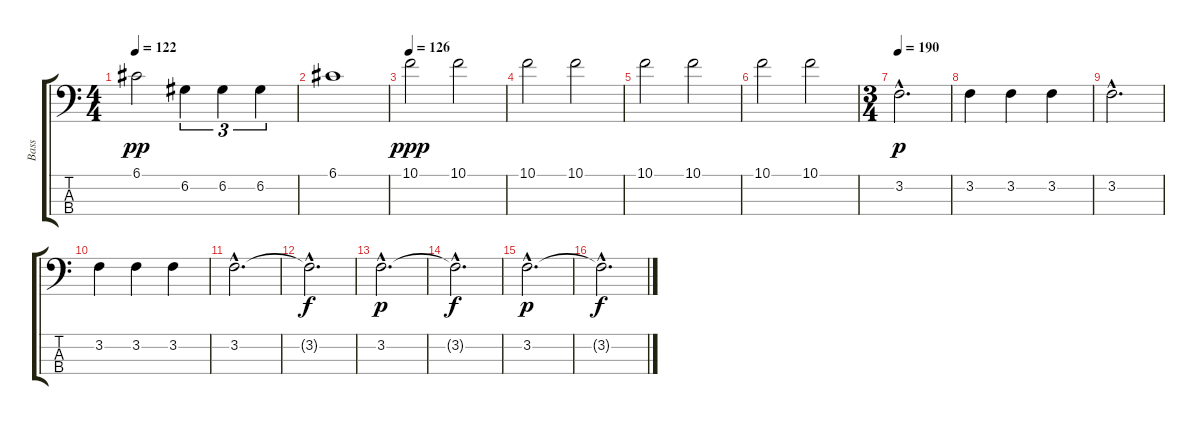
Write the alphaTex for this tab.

\track ("Bass" "Bass") {instrument contrabass}
\staff {score tabs}
\tuning (G2 D2 A1 E1) {hide}
\ts (4 4)
\tempo 122
\clef f4
\ks c
6.1.2{dy pp} 6.2.4{tu (3 2)} 6.2.4{tu (3 2)} 6.2.4{tu (3 2)} |
6.1.1 |
\tempo 126
10.1.2{dy ppp} 10.1.2 |
10.1.2 10.1.2 |
10.1.2 10.1.2 |
10.1.2 10.1.2 |
\ts (3 4)
\tempo 190
3.2{hac}.2{d dy p} |
3.2.4 3.2.4 3.2.4 |
3.2{hac}.2{d} |
3.2.4 3.2.4 3.2.4 |
3.2{hac}.2{d} |
3.2{hac t}.2{d dy f} |
3.2{hac}.2{d dy p} |
3.2{hac t}.2{d dy f} |
3.2{hac}.2{d dy p} |
3.2{hac t}.2{d dy f}
